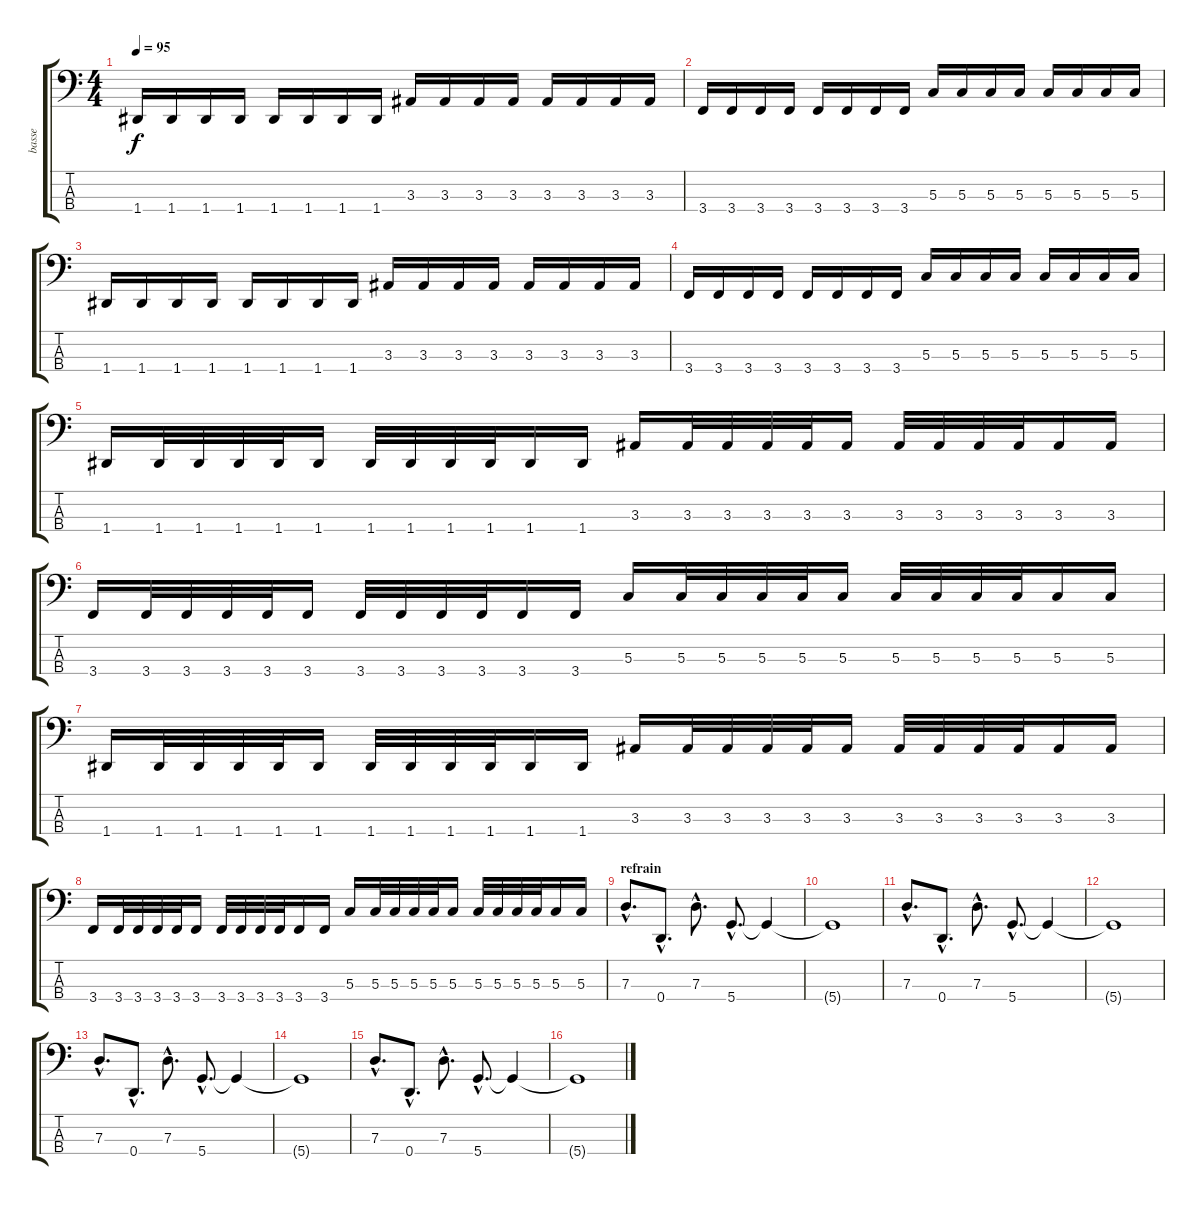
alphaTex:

\track ("basse" "basse") {instrument electricbasspick}
\staff {score tabs}
\tuning (F2 C2 G1 D1) {hide}
\ts (4 4)
\tempo 95
\clef f4
\ks c
1.4.16{dy f} 1.4.16 1.4.16 1.4.16 1.4.16 1.4.16 1.4.16 1.4.16 3.3.16 3.3.16 3.3.16 3.3.16 3.3.16 3.3.16 3.3.16 3.3.16 |
3.4.16 3.4.16 3.4.16 3.4.16 3.4.16 3.4.16 3.4.16 3.4.16 5.3.16 5.3.16 5.3.16 5.3.16 5.3.16 5.3.16 5.3.16 5.3.16 |
1.4.16 1.4.16 1.4.16 1.4.16 1.4.16 1.4.16 1.4.16 1.4.16 3.3.16 3.3.16 3.3.16 3.3.16 3.3.16 3.3.16 3.3.16 3.3.16 |
3.4.16 3.4.16 3.4.16 3.4.16 3.4.16 3.4.16 3.4.16 3.4.16 5.3.16 5.3.16 5.3.16 5.3.16 5.3.16 5.3.16 5.3.16 5.3.16 |
1.4.16 1.4.32 1.4.32 1.4.32 1.4.32 1.4.16 1.4.32 1.4.32 1.4.32 1.4.32 1.4.16 1.4.16 3.3.16 3.3.32 3.3.32 3.3.32 3.3.32 3.3.16 3.3.32 3.3.32 3.3.32 3.3.32 3.3.16 3.3.16 |
3.4.16 3.4.32 3.4.32 3.4.32 3.4.32 3.4.16 3.4.32 3.4.32 3.4.32 3.4.32 3.4.16 3.4.16 5.3.16 5.3.32 5.3.32 5.3.32 5.3.32 5.3.16 5.3.32 5.3.32 5.3.32 5.3.32 5.3.16 5.3.16 |
1.4.16 1.4.32 1.4.32 1.4.32 1.4.32 1.4.16 1.4.32 1.4.32 1.4.32 1.4.32 1.4.16 1.4.16 3.3.16 3.3.32 3.3.32 3.3.32 3.3.32 3.3.16 3.3.32 3.3.32 3.3.32 3.3.32 3.3.16 3.3.16 |
3.4.16 3.4.32 3.4.32 3.4.32 3.4.32 3.4.16 3.4.32 3.4.32 3.4.32 3.4.32 3.4.16 3.4.16 5.3.16 5.3.32 5.3.32 5.3.32 5.3.32 5.3.16 5.3.32 5.3.32 5.3.32 5.3.32 5.3.16 5.3.16 |
\section ("" "refrain")
7.3{hac}.8{d} 0.4{hac}.8{d} 7.3{hac}.8{d} 5.4{hac}.8{d} 5.4{t}.4 |
5.4{t}.1 |
7.3{hac}.8{d} 0.4{hac}.8{d} 7.3{hac}.8{d} 5.4{hac}.8{d} 5.4{t}.4 |
5.4{t}.1 |
7.3{hac}.8{d} 0.4{hac}.8{d} 7.3{hac}.8{d} 5.4{hac}.8{d} 5.4{t}.4 |
5.4{t}.1 |
7.3{hac}.8{d} 0.4{hac}.8{d} 7.3{hac}.8{d} 5.4{hac}.8{d} 5.4{t}.4 |
5.4{t}.1
